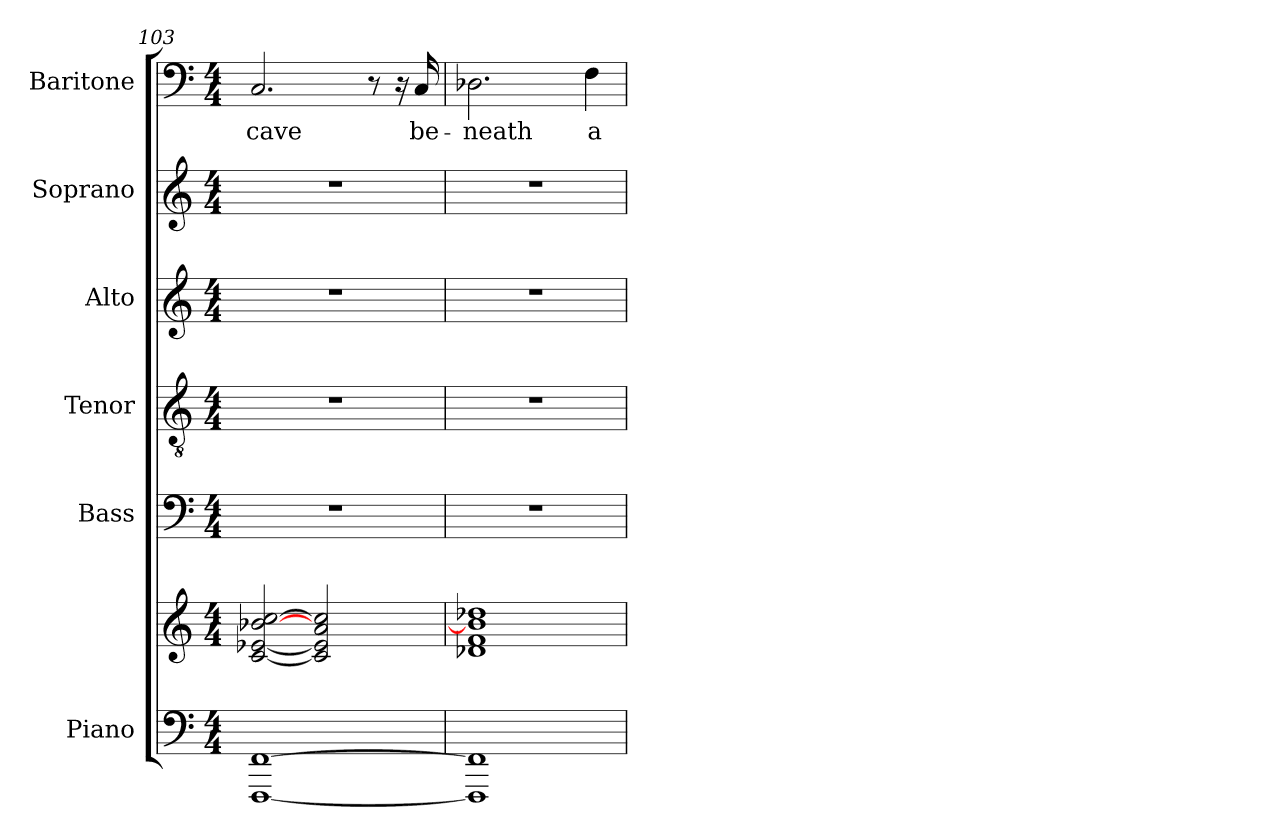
**kern	**kern	**kern	**kern	**kern	**kern	**kern	**text
*part6	*part6	*part5	*part4	*part3	*part2	*part1	*part1
*staff7	*staff6	*staff5	*staff4	*staff3	*staff2	*staff1	*staff1
*I"Piano	*	*I"Bass	*I"Tenor	*I"Alto	*I"Soprano	*I"Baritone	*
*	*	*I'B	*I'T	*I'A	*I'S	*	*
*clefF4	*clefG2	*clefF4	*clefGv2	*clefG2	*clefG2	*clefF4	*
*k[]	*k[]	*k[]	*k[]	*k[]	*k[]	*k[]	*
*M4/4	*M4/4	*M4/4	*M4/4	*M4/4	*M4/4	*M4/4	*
=103	=103	=103	=103	=103	=103	=103	=103
*^	*^	*	*	*	*	*	*
!	!	!	!	!	!	!	!	!	!LO:LY:b
[1FFF [1FF	2ryy	[2c/ [2e-X/ [2b-X/ [2cc/	2ryy	1r	1r	1r	1r	2.C/	cave
.	8ryy	2c/] 2e-/] 2a/ 2cc/]	8ryy	.	.	.	.	.	.
.	4.ryy	.	4.ryy	.	.	.	.	.	.
.	.	.	.	.	.	.	.	8r	.
.	.	.	.	.	.	.	.	16r	.
!	!	!	!	!	!	!	!	!	!LO:LY:b
.	.	.	.	.	.	.	.	16C/	be-
=104	=104	=104	=104	=104	=104	=104	=104	=104	=104
!	!	!	!	!	!	!	!	!	!LO:LY:b
1FFF] 1FF]	2ryy	1b-] 1dd-X	1d-X 1f	1r	1r	1r	1r	2.D-X\	-neath
.	8ryy	.	.	.	.	.	.	.	.
.	4.ryy	.	.	.	.	.	.	.	.
!	!	!	!	!	!	!	!	!	!LO:LY:b
.	.	.	.	.	.	.	.	4F\	a
*v	*v	*	*	*	*	*	*	*	*
*	*v	*v	*	*	*	*	*	*
=	=	=	=	=	=	=	=
*-	*-	*-	*-	*-	*-	*-	*-
